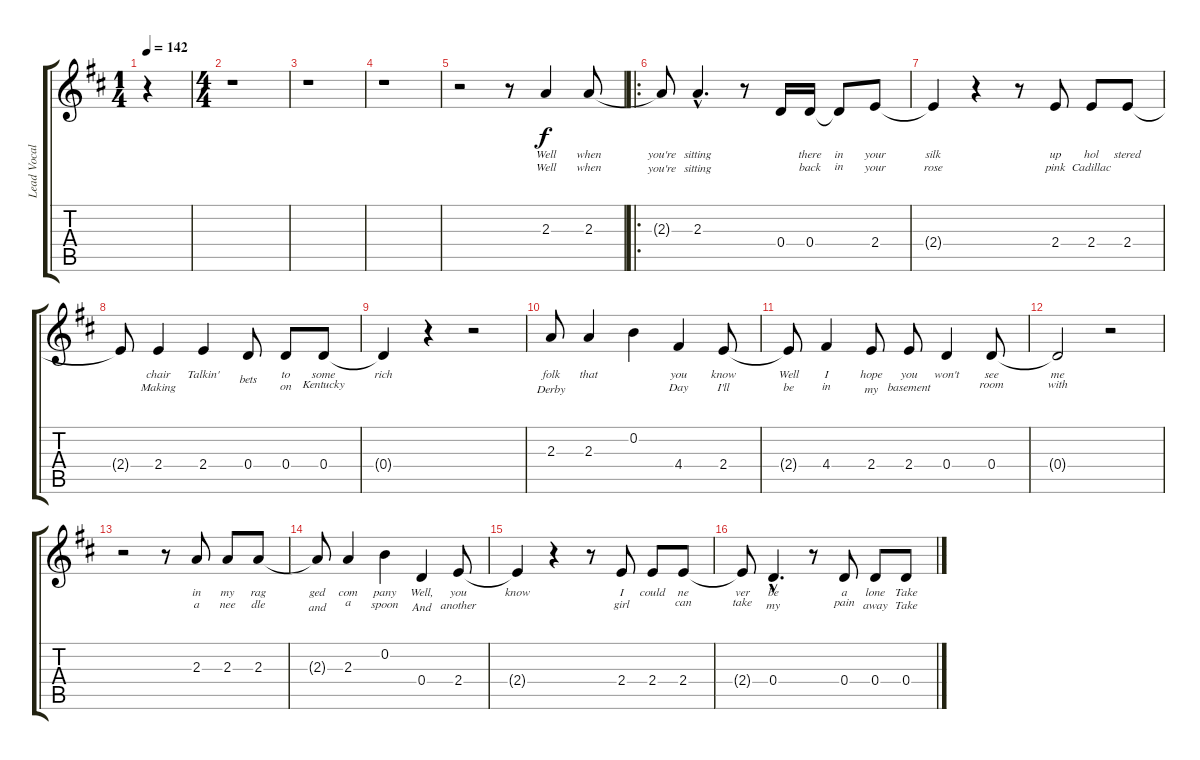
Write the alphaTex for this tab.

\track ("Lead Vocal" "Lead Vocal") {instrument voiceoohs}
\staff {score tabs}
\tuning (E5 B4 G4 D4 A3 E3) {hide}
\ts (1 4)
\tempo 142
\clef g2
\ks d
r.4{dy f instrument voiceoohs} |
\ts (4 4)
r.1 |
r.1 |
r.1 |
r.2 r.8 2.3.4{lyrics (0 "Well") lyrics (1 "Well") lyrics (2 "") lyrics (3 "") lyrics (4 "")} 2.3.8{lyrics (0 "when") lyrics (1 "when") lyrics (2 "") lyrics (3 "") lyrics (4 "")} |
\ro
2.3{t}.8{lyrics (0 "you're") lyrics (1 "you're") lyrics (2 "") lyrics (3 "") lyrics (4 "")} 2.3{hac}.4{d lyrics (0 "sitting") lyrics (1 "sitting") lyrics (2 "") lyrics (3 "") lyrics (4 "")} r.8 0.4.16{lyrics (0 "") lyrics (1 "") lyrics (2 "") lyrics (3 "") lyrics (4 "")} 0.4.16{lyrics (0 "there") lyrics (1 "back") lyrics (2 "") lyrics (3 "") lyrics (4 "")} 0.4{t}.8{lyrics (0 "in") lyrics (1 "in") lyrics (2 "") lyrics (3 "") lyrics (4 "")} 2.4.8{lyrics (0 "your") lyrics (1 "your") lyrics (2 "") lyrics (3 "") lyrics (4 "")} |
2.4{t}.4{lyrics (0 "silk") lyrics (1 "rose") lyrics (2 "") lyrics (3 "") lyrics (4 "")} r.4 r.8 2.4.8{lyrics (0 "up") lyrics (1 "pink") lyrics (2 "") lyrics (3 "") lyrics (4 "")} 2.4.8{lyrics (0 "hol") lyrics (1 "Cadillac") lyrics (2 "") lyrics (3 "") lyrics (4 "")} 2.4.8{lyrics (0 "stered") lyrics (1 "") lyrics (2 "") lyrics (3 "") lyrics (4 "")} |
2.4{t}.8{lyrics (0 "") lyrics (1 "") lyrics (2 "") lyrics (3 "") lyrics (4 "")} 2.4.4{lyrics (0 "chair") lyrics (1 "Making") lyrics (2 "") lyrics (3 "") lyrics (4 "")} 2.4.4{lyrics (0 "Talkin'") lyrics (1 "") lyrics (2 "") lyrics (3 "") lyrics (4 "")} 0.4.8{lyrics (0 "") lyrics (1 "bets") lyrics (2 "") lyrics (3 "") lyrics (4 "")} 0.4.8{lyrics (0 "to") lyrics (1 "on") lyrics (2 "") lyrics (3 "") lyrics (4 "")} 0.4.8{lyrics (0 "some") lyrics (1 "Kentucky") lyrics (2 "") lyrics (3 "") lyrics (4 "")} |
0.4{t}.4{lyrics (0 "rich") lyrics (1 "") lyrics (2 "") lyrics (3 "") lyrics (4 "")} r.4 r.2 |
2.3.8{lyrics (0 "folk") lyrics (1 "Derby") lyrics (2 "") lyrics (3 "") lyrics (4 "")} 2.3.4{lyrics (0 "that") lyrics (1 "") lyrics (2 "") lyrics (3 "") lyrics (4 "")} 0.2.4{lyrics (0 "") lyrics (1 "") lyrics (2 "") lyrics (3 "") lyrics (4 "")} 4.4.4{lyrics (0 "you") lyrics (1 "Day") lyrics (2 "") lyrics (3 "") lyrics (4 "")} 2.4.8{lyrics (0 "know") lyrics (1 "I'll") lyrics (2 "") lyrics (3 "") lyrics (4 "")} |
2.4{t}.8{lyrics (0 "Well") lyrics (1 "be") lyrics (2 "") lyrics (3 "") lyrics (4 "")} 4.4.4{lyrics (0 "I") lyrics (1 "in") lyrics (2 "") lyrics (3 "") lyrics (4 "")} 2.4.8{lyrics (0 "hope") lyrics (1 "my") lyrics (2 "") lyrics (3 "") lyrics (4 "")} 2.4.8{lyrics (0 "you") lyrics (1 "basement") lyrics (2 "") lyrics (3 "") lyrics (4 "")} 0.4.4{lyrics (0 "won't") lyrics (1 "") lyrics (2 "") lyrics (3 "") lyrics (4 "")} 0.4.8{lyrics (0 "see") lyrics (1 "room") lyrics (2 "") lyrics (3 "") lyrics (4 "")} |
0.4{t}.2{lyrics (0 "me") lyrics (1 "with") lyrics (2 "") lyrics (3 "") lyrics (4 "")} r.2 |
r.2 r.8 2.3.8{lyrics (0 "in") lyrics (1 "a") lyrics (2 "") lyrics (3 "") lyrics (4 "")} 2.3.8{lyrics (0 "my") lyrics (1 "nee") lyrics (2 "") lyrics (3 "") lyrics (4 "")} 2.3.8{lyrics (0 "rag") lyrics (1 "dle") lyrics (2 "") lyrics (3 "") lyrics (4 "")} |
2.3{t}.8{lyrics (0 "ged") lyrics (1 "and") lyrics (2 "") lyrics (3 "") lyrics (4 "")} 2.3.4{lyrics (0 "com") lyrics (1 "a") lyrics (2 "") lyrics (3 "") lyrics (4 "")} 0.2.4{lyrics (0 "pany") lyrics (1 "spoon") lyrics (2 "") lyrics (3 "") lyrics (4 "")} 0.4.4{lyrics (0 "Well,") lyrics (1 "And") lyrics (2 "") lyrics (3 "") lyrics (4 "")} 2.4.8{lyrics (0 "you") lyrics (1 "another") lyrics (2 "") lyrics (3 "") lyrics (4 "")} |
2.4{t}.4{lyrics (0 "know") lyrics (1 "") lyrics (2 "") lyrics (3 "") lyrics (4 "")} r.4 r.8 2.4.8{lyrics (0 "I") lyrics (1 "girl") lyrics (2 "") lyrics (3 "") lyrics (4 "")} 2.4.8{lyrics (0 "could") lyrics (1 "") lyrics (2 "") lyrics (3 "") lyrics (4 "")} 2.4.8{lyrics (0 "ne") lyrics (1 "can") lyrics (2 "") lyrics (3 "") lyrics (4 "")} |
2.4{t}.8{lyrics (0 "ver") lyrics (1 "take") lyrics (2 "") lyrics (3 "") lyrics (4 "")} 0.4{hac}.4{d lyrics (0 "be") lyrics (1 "my") lyrics (2 "") lyrics (3 "") lyrics (4 "")} r.8 0.4.8{lyrics (0 "a") lyrics (1 "pain") lyrics (2 "") lyrics (3 "") lyrics (4 "")} 0.4.8{lyrics (0 "lone") lyrics (1 "away") lyrics (2 "") lyrics (3 "") lyrics (4 "")} 0.4.8{lyrics (0 "Take") lyrics (1 "Take") lyrics (2 "") lyrics (3 "") lyrics (4 "")}
